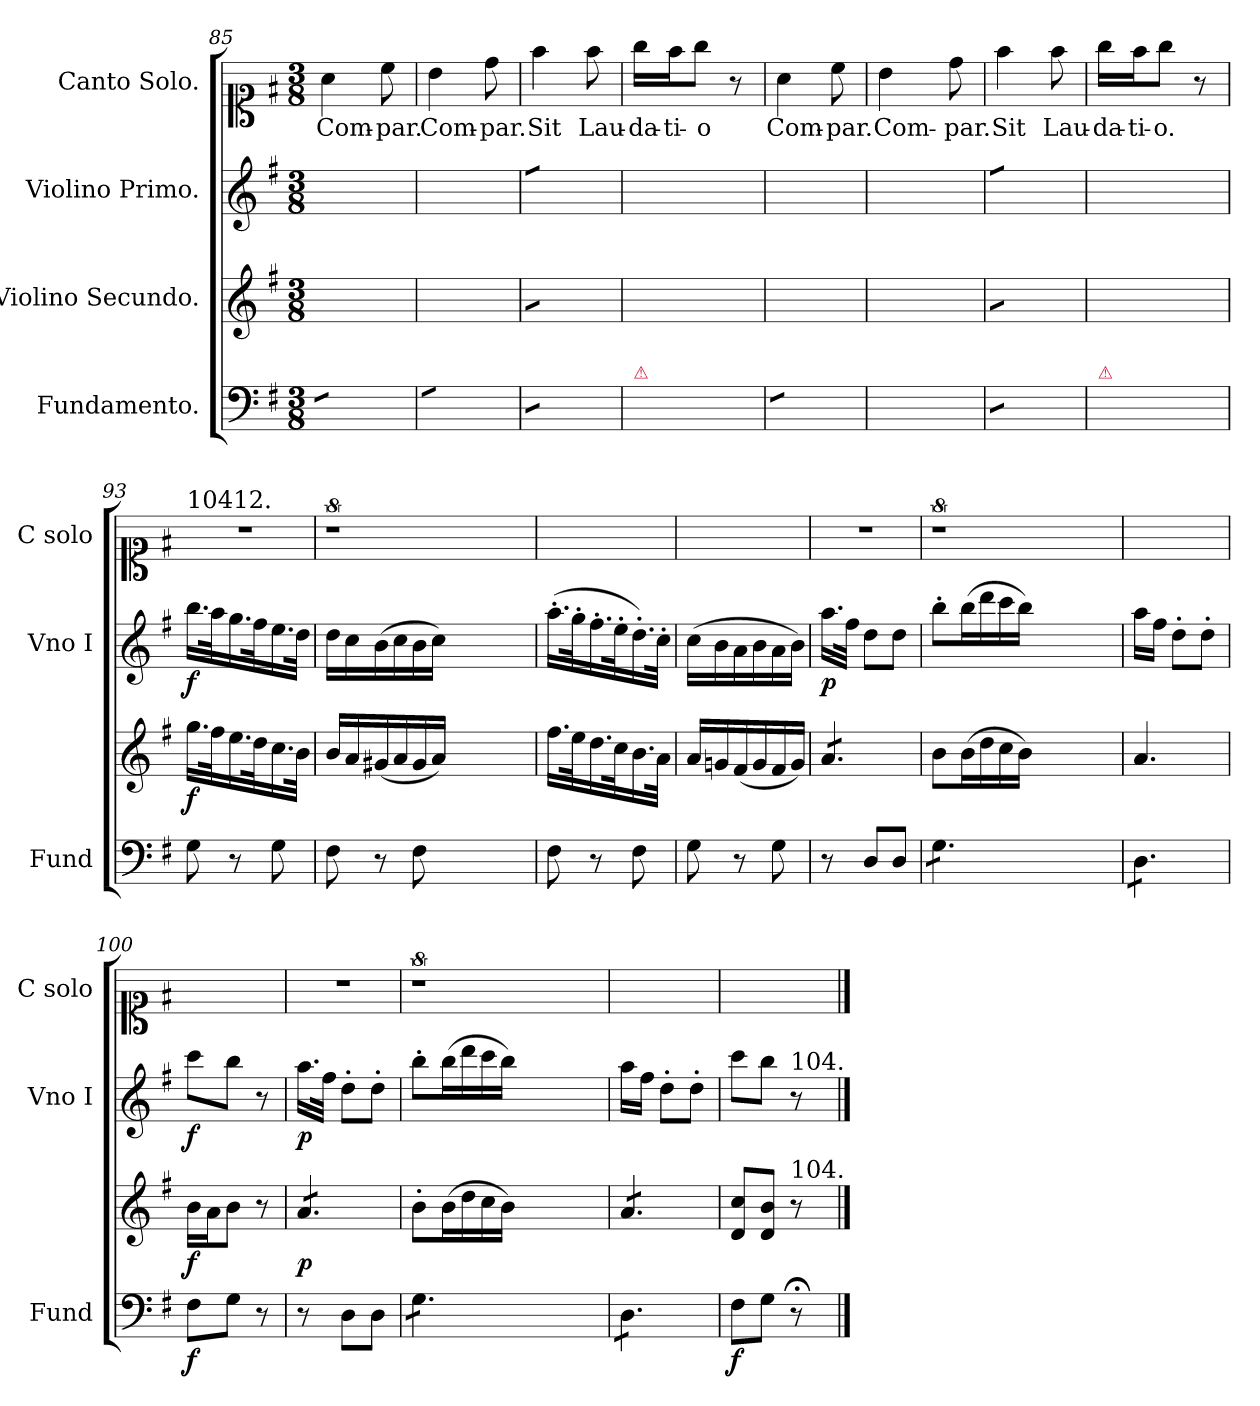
**kern	**dynam	**kern	**dynam	**kern	**dynam	**kern	**text
*part4	*part4	*part3	*part3	*part2	*part2	*part1	*part1
*staff4	*staff4	*staff3	*staff3	*staff2	*staff2	*staff1	*staff1
*I"Fundamento.	*	*I"Violino Secundo.	*	*I"Violino Primo.	*	*I"Canto Solo.	*
*I'Fund	*	*	*	*I'Vno I	*	*I'C solo	*
*clefF4	*	*clefG2	*	*clefG2	*	*clefC1	*
*k[f#]	*	*k[f#]	*	*k[f#]	*	*k[f#]	*
*G:	*	*G:	*	*G:	*	*G:	*
*M3/8	*	*M3/8	*	*M3/8	*	*M3/8	*
=85	=85	=85	=85	=85	=85	=85	=85
*tremolo	*	*	*	*	*	*	*
8F#\yyL	.	4f#/yy	.	4a\yy	.	4a\	Com-
8F#\yy	.	.	.	.	.	.	.
8F#\yyJ	.	8a/yy	.	8cc\yy	.	8cc\	-par.
=86	=86	=86	=86	=86	=86	=86	=86
8G\yyL	.	4g/yy	.	4b\yy	.	4b\	Com-
8G\yy	.	.	.	.	.	.	.
8G\yyJ	.	8b/yy	.	8dd\yy	.	8dd\	-par.
=87	=87	=87	=87	=87	=87	=87	=87
*	*	*tremolo	*	*	*	*	*
*	*	*	*	*tremolo	*	*	*
8D\yyL	.	8a/yyL	.	8ff#\yyL	.	4ff#\	Sit
8D\yy	.	8a/yy	.	8ff#\yy	.	.	.
8D\yyJ	.	8a/yyJ	.	8ff#\yyJ	.	8ff#\	Lau-
*	*	*	*	*Xtremolo	*	*	*
*	*	*Xtremolo	*	*	*	*	*
*Xtremolo	*	*	*	*	*	*	*
=88	=88	=88	=88	=88	=88	=88	=88
!LO:TX:a:color=crimson:t=⚠	!	!	!	!	!	!	!
8G\Lyy	.	16b\LLyy	.	16gg\LLyy	.	16gg\LL	-da-
.	.	16a\Jyy	.	16ff#\JJyy	.	16ff#\J	-ti-
8D\yy	.	8b\Jyy	.	8gg\yy	.	8gg\J	-o
8GG/Jyy	.	8ryy	.	8ryy	.	8r	.
=89	=89	=89	=89	=89	=89	=89	=89
*tremolo	*	*	*	*	*	*	*
8F#\yyL	.	4f#/yy	.	4a\yy	.	4a\	Com-
8F#\yy	.	.	.	.	.	.	.
8F#\yyJ	.	8a/yy	.	8cc\yy	.	8cc\	-par.
*Xtremolo	*	*	*	*	*	*	*
=90	=90	=90	=90	=90	=90	=90	=90
8G\Lyy	.	4g/yy	.	4b\yy	.	4b\	Com-
8D\yy	.	.	.	.	.	.	.
8G\Jyy	.	8b/yy	.	8dd\yy	.	8dd\	-par.
=91	=91	=91	=91	=91	=91	=91	=91
*tremolo	*	*	*	*	*	*	*
*	*	*tremolo	*	*	*	*	*
*	*	*	*	*tremolo	*	*	*
8D\yyL	.	8a/yyL	.	8ff#\yyL	.	4ff#\	Sit
8D\yy	.	8a/yy	.	8ff#\yy	.	.	.
8D\yyJ	.	8a/yyJ	.	8ff#\yyJ	.	8ff#\	Lau-
*	*	*	*	*Xtremolo	*	*	*
*	*	*Xtremolo	*	*	*	*	*
*Xtremolo	*	*	*	*	*	*	*
=92	=92	=92	=92	=92	=92	=92	=92
!LO:TX:a:color=crimson:t=⚠	!	!	!	!	!	!	!
8G\Lyy	.	16b\LLyy	.	16gg\LLyy	.	16gg\LL	-da-
.	.	16a\Jyy	.	16ff#\JJyy	.	16ff#\J	-ti-
8D\yy	.	8b\Jyy	.	8gg\yy	.	8gg\J	-o.
8GG/Jyy	.	8ryy	.	8ryy	.	8r	.
=93	=93	=93	=93	=93	=93	=93	=93
!	!	!	!	!	!	!LO:TX:a:t=10412.	!
!	!	!	!	!	!LO:DY:b	!	!
8G\	.	16.gg\LL	f	16.bb\LL	f	4.r	.
.	.	32ff#\K	.	32aa\K	.	.	.
8r	.	16.ee\	.	16.gg\	.	.	.
.	.	32dd\K	.	32ff#\K	.	.	.
8G\	.	16.cc\	.	16.ee\	.	.	.
.	.	32b\JJk	.	32dd\JJk	.	.	.
=94	=94	=94	=94	=94	=94	=94	=94
8F#\	.	16b/LL	.	16dd\LL	.	8%9r	.
.	.	16a/	.	16cc\	.	.	.
8r	.	(16g#X/	.	(16b\	.	.	.
.	.	16a/	.	16cc\	.	.	.
8F#\	.	16g#/	.	16b\	.	.	.
.	.	16a/JJ)	.	16cc\JJ)	.	.	.
2.ryy	.	2.ryy	.	2.ryy	.	.	.
=95	=95	=95	=95	=95	=95	=95	=95
8F#\	.	16.ff#\LL	.	(16.aa'\LL	.	4.ryy	.
.	.	32ee\K	.	32gg'\K	.	.	.
8r	.	16.dd\	.	16.ff#'\	.	.	.
.	.	32cc\K	.	32ee'\K	.	.	.
8F#\	.	16.b\	.	16.dd'\)	.	.	.
.	.	32a\JJk	.	32cc'\JJk	.	.	.
=96	=96	=96	=96	=96	=96	=96	=96
8G\	.	16a/LL	.	(16cc\LL	.	4.ryy	.
.	.	16gn/	.	16b\	.	.	.
8r	.	(16f#/	.	16a\	.	.	.
.	.	16g/	.	16b\	.	.	.
8G\	.	16f#/	.	16a\	.	.	.
.	.	16g/JJ)	.	16b\JJ)	.	.	.
=97	=97	=97	=97	=97	=97	=97	=97
!	!	!	!	!	!LO:DY:b	!	!
*	*	*tremolo	*	*	*	*	*
8r	.	8a/L	.	16.aa\LL	p	4.r	.
.	.	.	.	32ff#\JJk	.	.	.
8D/L	.	8a/	.	8dd\L	.	.	.
8D/J	.	8a/J	.	8dd\J	.	.	.
*	*	*Xtremolo	*	*	*	*	*
=98	=98	=98	=98	=98	=98	=98	=98
*tremolo	*	*	*	*	*	*	*
8G\L	.	8b\L	.	8bb'\L	.	8%9r	.
8G\	.	(16b\L	.	(16bb\L	.	.	.
.	.	16dd\	.	16ddd\	.	.	.
8G\J	.	16cc\	.	16ccc\	.	.	.
.	.	16b\JJ)	.	16bb\JJ)	.	.	.
2.ryy	.	2.ryy	.	2.ryy	.	.	.
=99	=99	=99	=99	=99	=99	=99	=99
8D\L	.	4.a/	.	16aa\LL	.	4.ryy	.
.	.	.	.	16ff#\JJ	.	.	.
8D\	.	.	.	8dd'\L	.	.	.
8D\J	.	.	.	8dd'\J	.	.	.
*Xtremolo	*	*	*	*	*	*	*
=100	=100	=100	=100	=100	=100	=100	=100
!	!	!	!	!	!LO:DY:b	!	!
8F#\L	f	16b\LL	f	8ccc\L	f	4.ryy	.
.	.	16a\J	.	.	.	.	.
8G\J	.	8b\J	.	8bb\J	.	.	.
8r	.	8r	.	8r	.	.	.
=101	=101	=101	=101	=101	=101	=101	=101
!	!	!	!	!	!LO:DY:b	!	!
*	*	*tremolo	*	*	*	*	*
8r	piano	8a/L	p	16.aa\LL	p	4.r	.
.	.	.	.	32ff#\JJk	.	.	.
8D\L	.	8a/	.	8dd'\L	.	.	.
8D\J	.	8a/J	.	8dd'\J	.	.	.
*	*	*Xtremolo	*	*	*	*	*
=102	=102	=102	=102	=102	=102	=102	=102
*tremolo	*	*	*	*	*	*	*
8G\L	.	8b'\L	.	8bb'\L	.	8%9r	.
8G\	.	(16b\L	.	(16bb\L	.	.	.
.	.	16dd\	.	16ddd\	.	.	.
8G\J	.	16cc\	.	16ccc\	.	.	.
.	.	16b\JJ)	.	16bb\JJ)	.	.	.
2.ryy	.	2.ryy	.	2.ryy	.	.	.
=103	=103	=103	=103	=103	=103	=103	=103
*	*	*tremolo	*	*	*	*	*
8D\L	.	8a/L	.	16aa\LL	.	4.ryy	.
.	.	.	.	16ff#\JJ	.	.	.
8D\	.	8a/	.	8dd'\L	.	.	.
8D\J	.	8a/J	.	8dd'\J	.	.	.
*	*	*Xtremolo	*	*	*	*	*
*Xtremolo	*	*	*	*	*	*	*
=104	=104	=104	=104	=104	=104	=104	=104
8F#\L	f	8d/ 8cc/L	.	8ccc\L	.	4.ryy	.
8G\J	.	8d/ 8b/J	.	8bb\J	.	.	.
!	!	!	!	!LO:TX:a:t=104.	!	!	!
!	!	!LO:TX:a:t=104.	!	!	!	!	!
8r;<	.	8r	.	8r	.	.	.
==	==	==	==	==	==	==	==
*-	*-	*-	*-	*-	*-	*-	*-
